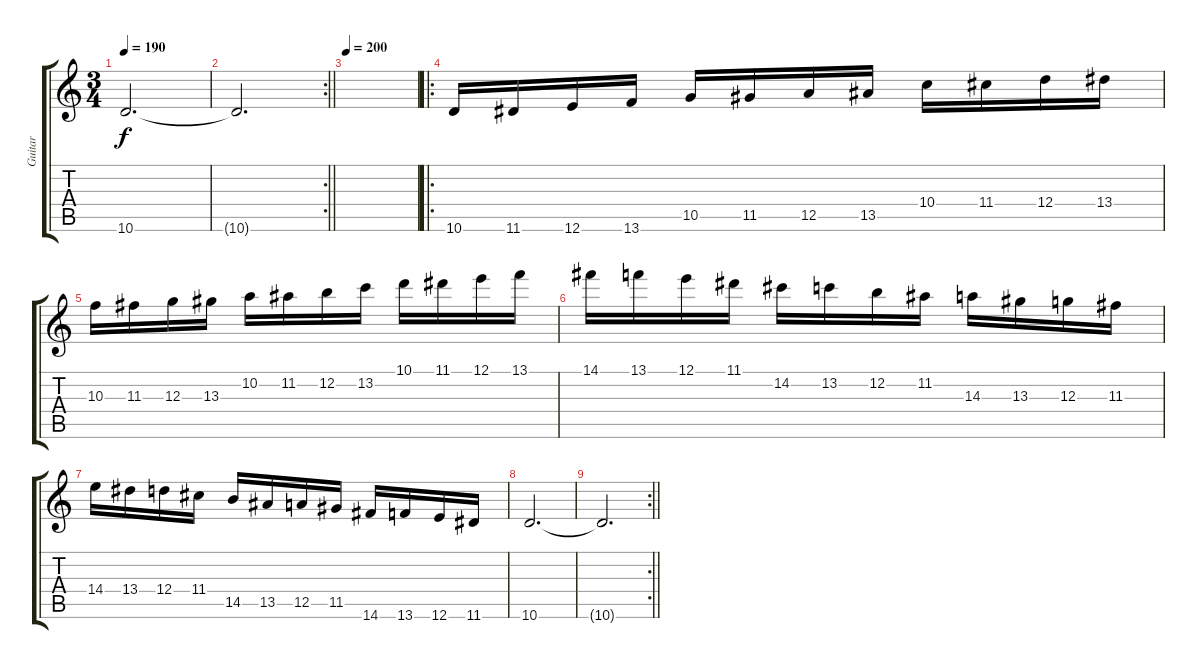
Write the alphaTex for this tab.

\track ("Guitar" "Guitar") {instrument acousticguitarsteel}
\staff {score tabs}
\tuning (E4 B3 G3 D3 A2 E2) {hide}
\ts (3 4)
\tempo 190
\clef g2
\ks c
10.6.2{d dy f} |
\rc 2
\barLineRight lightlight
10.6{t}.2{d} |
\tempo 200
|
\ro
10.6.16 11.6.16 12.6.16 13.6.16 10.5.16 11.5.16 12.5.16 13.5.16 10.4.16 11.4.16 12.4.16 13.4.16 |
10.3.16 11.3.16 12.3.16 13.3.16 10.2.16 11.2.16 12.2.16 13.2.16 10.1.16 11.1.16 12.1.16 13.1.16 |
14.1.16 13.1.16 12.1.16 11.1.16 14.2.16 13.2.16 12.2.16 11.2.16 14.3.16 13.3.16 12.3.16 11.3.16 |
14.4.16 13.4.16 12.4.16 11.4.16 14.5.16 13.5.16 12.5.16 11.5.16 14.6.16 13.6.16 12.6.16 11.6.16 |
10.6.2{d} |
\rc 2
\barLineRight lightlight
10.6{t}.2{d}
